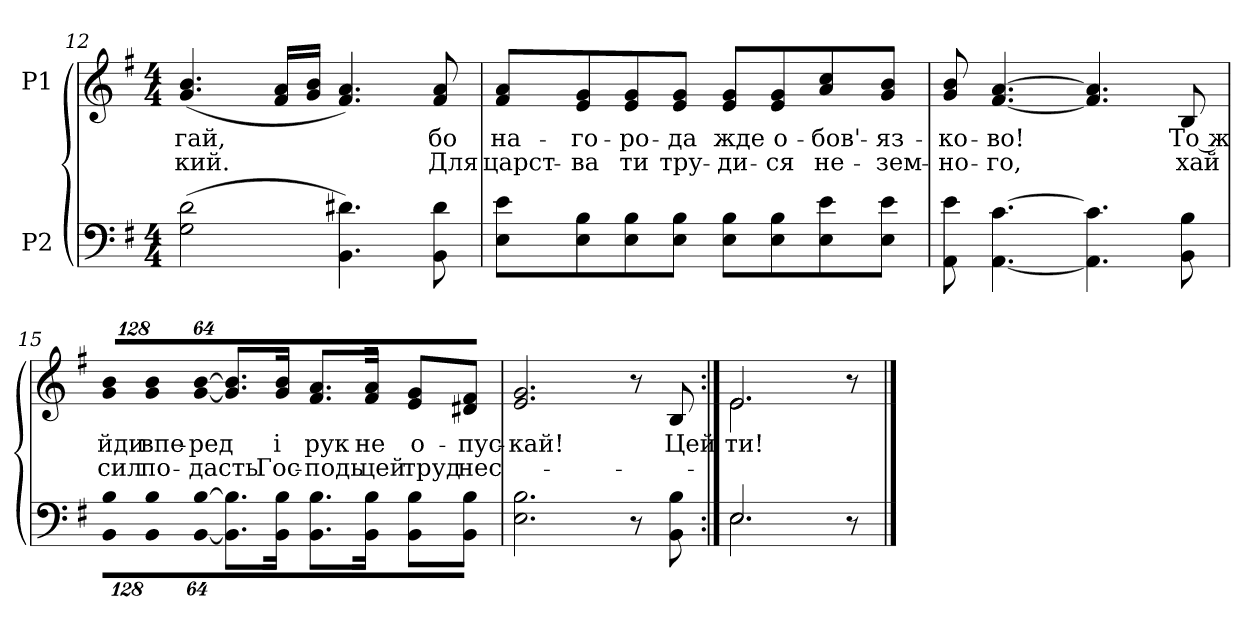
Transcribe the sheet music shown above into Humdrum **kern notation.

**kern	**kern	**text	**text
*part2	*part1	*part1	*part1
*staff2	*staff1	*staff1	*staff1
*I"P2	*I"P1	*	*
*clefF4	*clefG2	*	*
*k[f#]	*k[f#]	*	*
*e:	*e:	*	*
*M4/4	*M4/4	*	*
=12	=12	=12	=12
!	!	!LO:LY:b:color=#000000	!LO:LY:b:color=#000000
(2Gi\ 2di	(4.gi/ 4.bi	-гай,	-кий.
.	16f#i/ 16aiLL	.	.
.	16gi/ 16biJJ	.	.
4.BBi\ 4.d#Xi)	4.f#i/ 4.ai)	.	.
!	!	!LO:LY:b:color=#000000	!LO:LY:b:color=#000000
8BBi\ 8d#i	8f#i/ 8ai	бо	Для
=13	=13	=13	=13
!	!	!LO:LY:b:color=#000000	!LO:LY:b:color=#000000
8Ei\ 8eiL	8f#i/ 8aiL	на-	царст-
!	!	!LO:LY:b:color=#000000	!LO:LY:b:color=#000000
8Ei\ 8Bi	8ei/ 8gi	-го-	-ва
!	!	!LO:LY:b:color=#000000	!LO:LY:b:color=#000000
8Ei\ 8Bi	8ei/ 8gi	-ро-	ти
!	!	!LO:LY:b:color=#000000	!LO:LY:b:color=#000000
8Ei\ 8BiJ	8ei/ 8giJ	-да	тру-
!	!	!LO:LY:b:color=#000000	!LO:LY:b:color=#000000
8Ei\ 8BiL	8ei/ 8giL	жде	-ди-
!	!	!LO:LY:b:color=#000000	!LO:LY:b:color=#000000
8Ei\ 8Bi	8ei/ 8gi	о-	-ся
!	!	!LO:LY:b:color=#000000	!LO:LY:b:color=#000000
8Ei\ 8ei	8ai/ 8cci	-бов'-	не-
!	!	!LO:LY:b:color=#000000	!LO:LY:b:color=#000000
8Ei\ 8eiJ	8gi/ 8biJ	-яз-	-зем-
!!LO:LB:g=z
=14	=14	=14	=14
!	!	!LO:LY:b:color=#000000	!LO:LY:b:color=#000000
8AAi\ 8ei	8gi/ 8bi	-ко-	-но-
!	!	!LO:LY:b:color=#000000	!LO:LY:b:color=#000000
[<4.AAi\ [>4.ci	[<4.f#i/ [>4.ai	-во!	-го,
4.AAi\] 4.ci]	4.f#i/] 4.ai]	.	.
!	!	!LO:LY:b:color=#000000	!LO:LY:b:color=#000000
8BBi\ 8Bi	8Bi/	То ж	хай
=15	=15	=15	=15
*Xbrackettup	*	*	*
!LO:N:vis=8	!	!	!
*	*Xbrackettup	*	*
!	!LO:N:vis=8	!	!
!	!	!LO:LY:b:color=#000000	!LO:LY:b:color=#000000
1024%85BBi\ 1024%85BiL	1024%85gi/ 1024%85biL	йди	сил
!LO:N:vis=8	!LO:N:vis=8	!	!
!	!	!LO:LY:b:color=#000000	!LO:LY:b:color=#000000
1024%85BBi\ 1024%85Bi	1024%85gi/ 1024%85bi	впе-	по-
!LO:N:vis=8	!LO:N:vis=8	!	!
!	!	!LO:LY:b:color=#000000	!LO:LY:b:color=#000000
[<512%43BBi\ [>512%43BiJ	[<512%43gi/ [>512%43biJ	-ред	-дасть
8.BBi\] 8.Bi]L	8.gi/] 8.bi]L	.	.
!	!	!LO:LY:b:color=#000000	!LO:LY:b:color=#000000
16BBi\ 16BiJk	16gi/ 16biJk	і	Гос-
!	!	!LO:LY:b:color=#000000	!LO:LY:b:color=#000000
8.BBi\ 8.BiL	8.f#i/ 8.aiL	рук	-подь
!	!	!LO:LY:b:color=#000000	!LO:LY:b:color=#000000
16BBi\ 16BiJk	16f#i/ 16aiJk	не	цей
!	!	!LO:LY:b:color=#000000	!LO:LY:b:color=#000000
8BBi\ 8BiL	8ei/ 8giL	о-	труд
!	!	!LO:LY:b:color=#000000	!LO:LY:b:color=#000000
8BBi\ 8BiJ	8d#Xi/ 8f#iJ	-пус-	нес-
=16	=16	=16	=16
!	!	!LO:LY:b:color=#000000	!
2.Ei\ 2.Bi	2.ei/ 2.gi	-кай!	.
8r	8r	.	.
!	!	!LO:LY:b:color=#000000	!
8BBi\ 8Bi	8Bi/	Цей	.
=17:|!	=17:|!	=17:|!	=17:|!
*^	*	*	*
!	!	!	!LO:LY:b:color=#000000	!
*	*	*^	*	*
2.Ei/	2.Ei\	2.ei/	2.ei\	-ти!	.
8r	8ryy	8r	8ryy	.	.
*v	*v	*	*	*	*
*	*v	*v	*	*
==	==	==	==
*-	*-	*-	*-
